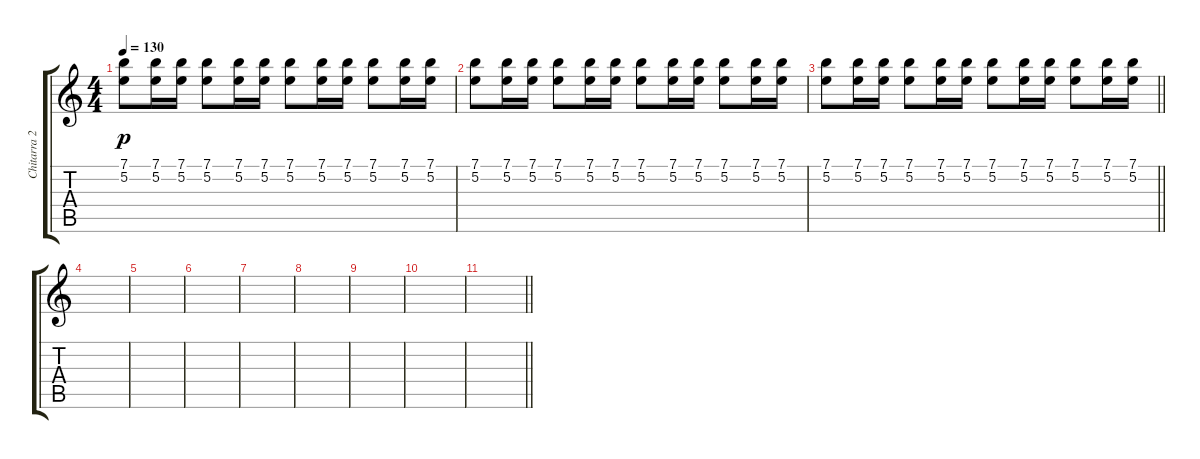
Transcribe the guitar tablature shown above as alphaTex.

\track ("Chitarra 2" "Chitarra 2") {instrument distortionguitar}
\staff {score tabs}
\tuning (E4 B3 G3 D3 A2 E2) {hide}
\ts (4 4)
\tempo 130
\clef g2
\ks c
(7.1 5.2).8{dy p} (7.1 5.2).16 (7.1 5.2).16 (7.1 5.2).8 (7.1 5.2).16 (7.1 5.2).16 (7.1 5.2).8 (7.1 5.2).16 (7.1 5.2).16 (7.1 5.2).8 (7.1 5.2).16 (7.1 5.2).16 |
(7.1 5.2).8 (7.1 5.2).16 (7.1 5.2).16 (7.1 5.2).8 (7.1 5.2).16 (7.1 5.2).16 (7.1 5.2).8 (7.1 5.2).16 (7.1 5.2).16 (7.1 5.2).8 (7.1 5.2).16 (7.1 5.2).16 |
\barLineRight lightlight
(7.1 5.2).8 (7.1 5.2).16 (7.1 5.2).16 (7.1 5.2).8 (7.1 5.2).16 (7.1 5.2).16 (7.1 5.2).8 (7.1 5.2).16 (7.1 5.2).16 (7.1 5.2).8 (7.1 5.2).16 (7.1 5.2).16 |
|
|
|
|
|
|
|
\barLineRight lightlight
